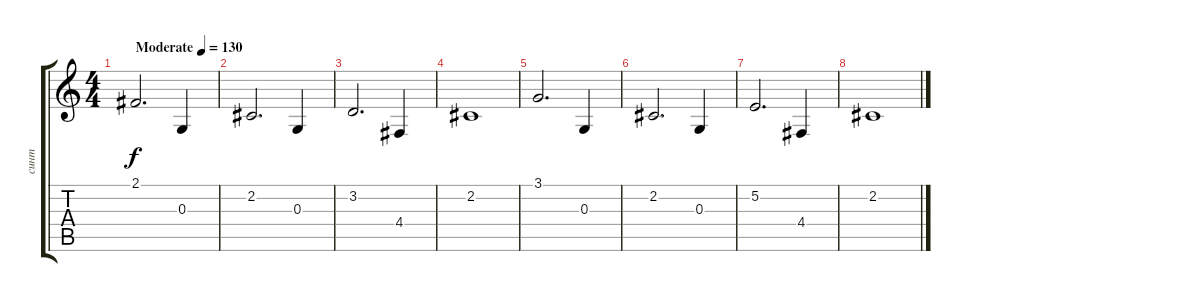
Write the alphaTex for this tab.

\track ("синт" "синт") {instrument musicbox}
\staff {score tabs}
\tuning (E4 B3 G3 D3 A2 E2) {hide}
\ts (4 4)
\tempo (130 "Moderate")
\clef g2
\ks c
2.1.2{d dy f instrument musicbox} 0.3.4 |
2.2.2{d} 0.3.4 |
3.2.2{d} 4.4.4 |
2.2.1 |
3.1.2{d} 0.3.4 |
2.2.2{d} 0.3.4 |
5.2.2{d} 4.4.4 |
2.2.1
